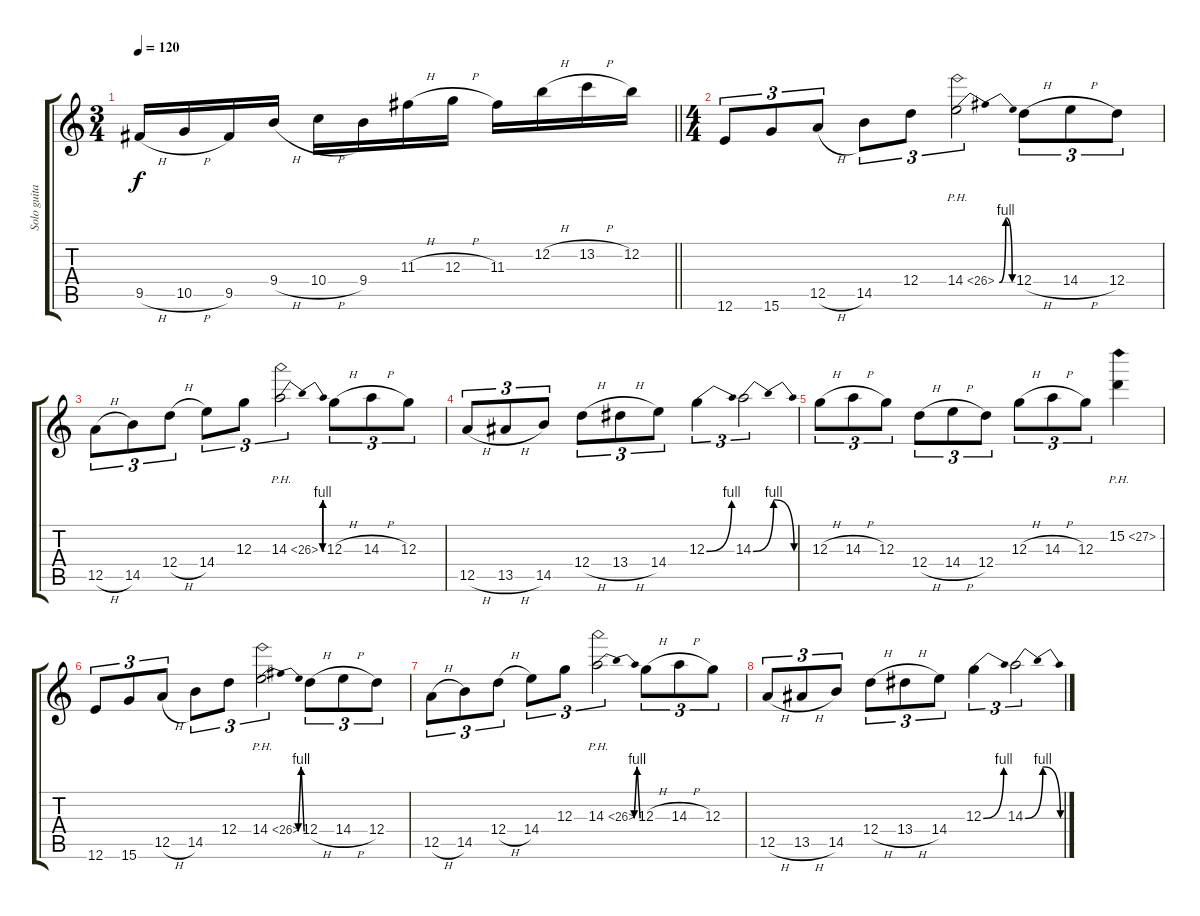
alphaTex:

\track ("Solo guitar" "Solo guita") {instrument distortionguitar}
\staff {score tabs}
\tuning (E4 B3 G3 D3 A2 E2) {hide}
\ts (3 4)
\tempo 120
\clef g2
\barLineRight lightlight
\ks c
9.5{h}.16{dy f} 10.5{h}.16 9.5.16 9.4{h}.16 10.4{h}.16 9.4.16 11.3{h}.16 12.3{h}.16 11.3.16 12.2{h}.16 13.2{h}.16 12.2.16 |
\ts (4 4)
12.6.8{tu (3 2)} 15.6.8{tu (3 2)} 12.5{h}.8{tu (3 2)} 14.5.8{tu (3 2)} 12.4.8{tu (3 2)} 14.4{be (bendrelease 0 0 15 4 45 4 60 0) ph 12}.2{tu (3 2)} 12.4{h}.8{tu (3 2)} 14.4{h}.8{tu (3 2)} 12.4.8{tu (3 2)} |
12.5{h}.8{tu (3 2)} 14.5.8{tu (3 2)} 12.4{h}.8{tu (3 2)} 14.4.8{tu (3 2)} 12.3.8{tu (3 2)} 14.3{be (bendrelease 0 0 15 4 45 4 60 0) ph 12}.2{tu (3 2)} 12.3{h}.8{tu (3 2)} 14.3{h}.8{tu (3 2)} 12.3.8{tu (3 2)} |
12.5{h}.8{tu (3 2)} 13.5{h}.8{tu (3 2)} 14.5.8{tu (3 2)} 12.4{h}.8{tu (3 2)} 13.4{h}.8{tu (3 2)} 14.4.8{tu (3 2)} 12.3{be (bend 0 0 60 4)}.4{tu (3 2)} 14.3{be (bendrelease 0 0 15 4 45 4 60 0)}.2{tu (3 2)} |
12.3{h}.8{tu (3 2)} 14.3{h}.8{tu (3 2)} 12.3.8{tu (3 2)} 12.4{h}.8{tu (3 2)} 14.4{h}.8{tu (3 2)} 12.4.8{tu (3 2)} 12.3{h}.8{tu (3 2)} 14.3{h}.8{tu (3 2)} 12.3.8{tu (3 2)} 15.2{ph 12}.4 |
12.6.8{tu (3 2)} 15.6.8{tu (3 2)} 12.5{h}.8{tu (3 2)} 14.5.8{tu (3 2)} 12.4.8{tu (3 2)} 14.4{be (bendrelease 0 0 15 4 45 4 60 0) ph 12}.2{tu (3 2)} 12.4{h}.8{tu (3 2)} 14.4{h}.8{tu (3 2)} 12.4.8{tu (3 2)} |
12.5{h}.8{tu (3 2)} 14.5.8{tu (3 2)} 12.4{h}.8{tu (3 2)} 14.4.8{tu (3 2)} 12.3.8{tu (3 2)} 14.3{be (bendrelease 0 0 15 4 45 4 60 0) ph 12}.2{tu (3 2)} 12.3{h}.8{tu (3 2)} 14.3{h}.8{tu (3 2)} 12.3.8{tu (3 2)} |
12.5{h}.8{tu (3 2)} 13.5{h}.8{tu (3 2)} 14.5.8{tu (3 2)} 12.4{h}.8{tu (3 2)} 13.4{h}.8{tu (3 2)} 14.4.8{tu (3 2)} 12.3{be (bend 0 0 60 4)}.4{tu (3 2)} 14.3{be (bendrelease 0 0 15 4 45 4 60 0)}.2{tu (3 2)}
